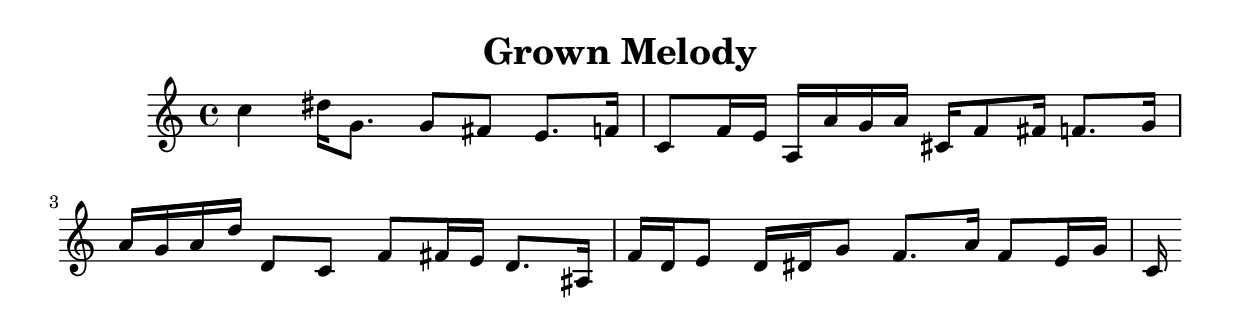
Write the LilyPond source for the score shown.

\header{title = "Grown Melody"}

\score{
\absolute {
 c''4 dis''16 g'8. g'8 fis'8 e'8. f'16 c'8 f'16 e'16 a16 a'16 g'16 a'16 cis'16 f'8 fis'16 f'8. g'16 a'16 g'16 a'16 d''16 d'8 c'8 f'8 fis'16 e'16 d'8. ais16 f'16 d'16 e'8 d'16 dis'16 g'8 f'8. a'16 f'8 e'16 g'16 c'16

}
\midi{}
\layout{}
}
